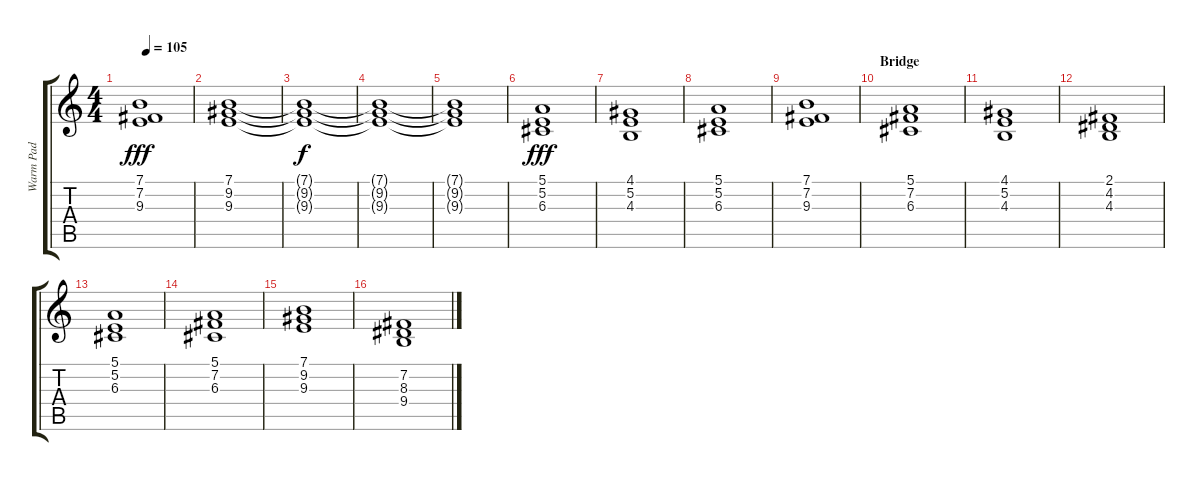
\track ("Warm Pad" "Warm Pad") {instrument pad2warm}
\staff {score tabs}
\tuning (E4 B3 G3 D3 A2 E2) {hide}
\ts (4 4)
\tempo 105
\clef g2
\ks c
(7.1 7.2 9.3).1{dy fff} |
(7.1 9.2 9.3).1 |
(7.1{t} 9.2{t} 9.3{t}).1{dy f} |
(7.1{t} 9.2{t} 9.3{t}).1 |
(7.1{t} 9.2{t} 9.3{t}).1 |
(5.1 5.2 6.3).1{dy fff} |
(4.1 5.2 4.3).1 |
(5.1 5.2 6.3).1 |
(7.1 7.2 9.3).1 |
\section ("" "Bridge")
(5.1 7.2 6.3).1 |
(4.1 5.2 4.3).1 |
(2.1 4.2 4.3).1 |
(5.1 5.2 6.3).1 |
(5.1 7.2 6.3).1 |
(7.1 9.2 9.3).1 |
(7.2 8.3 9.4).1
